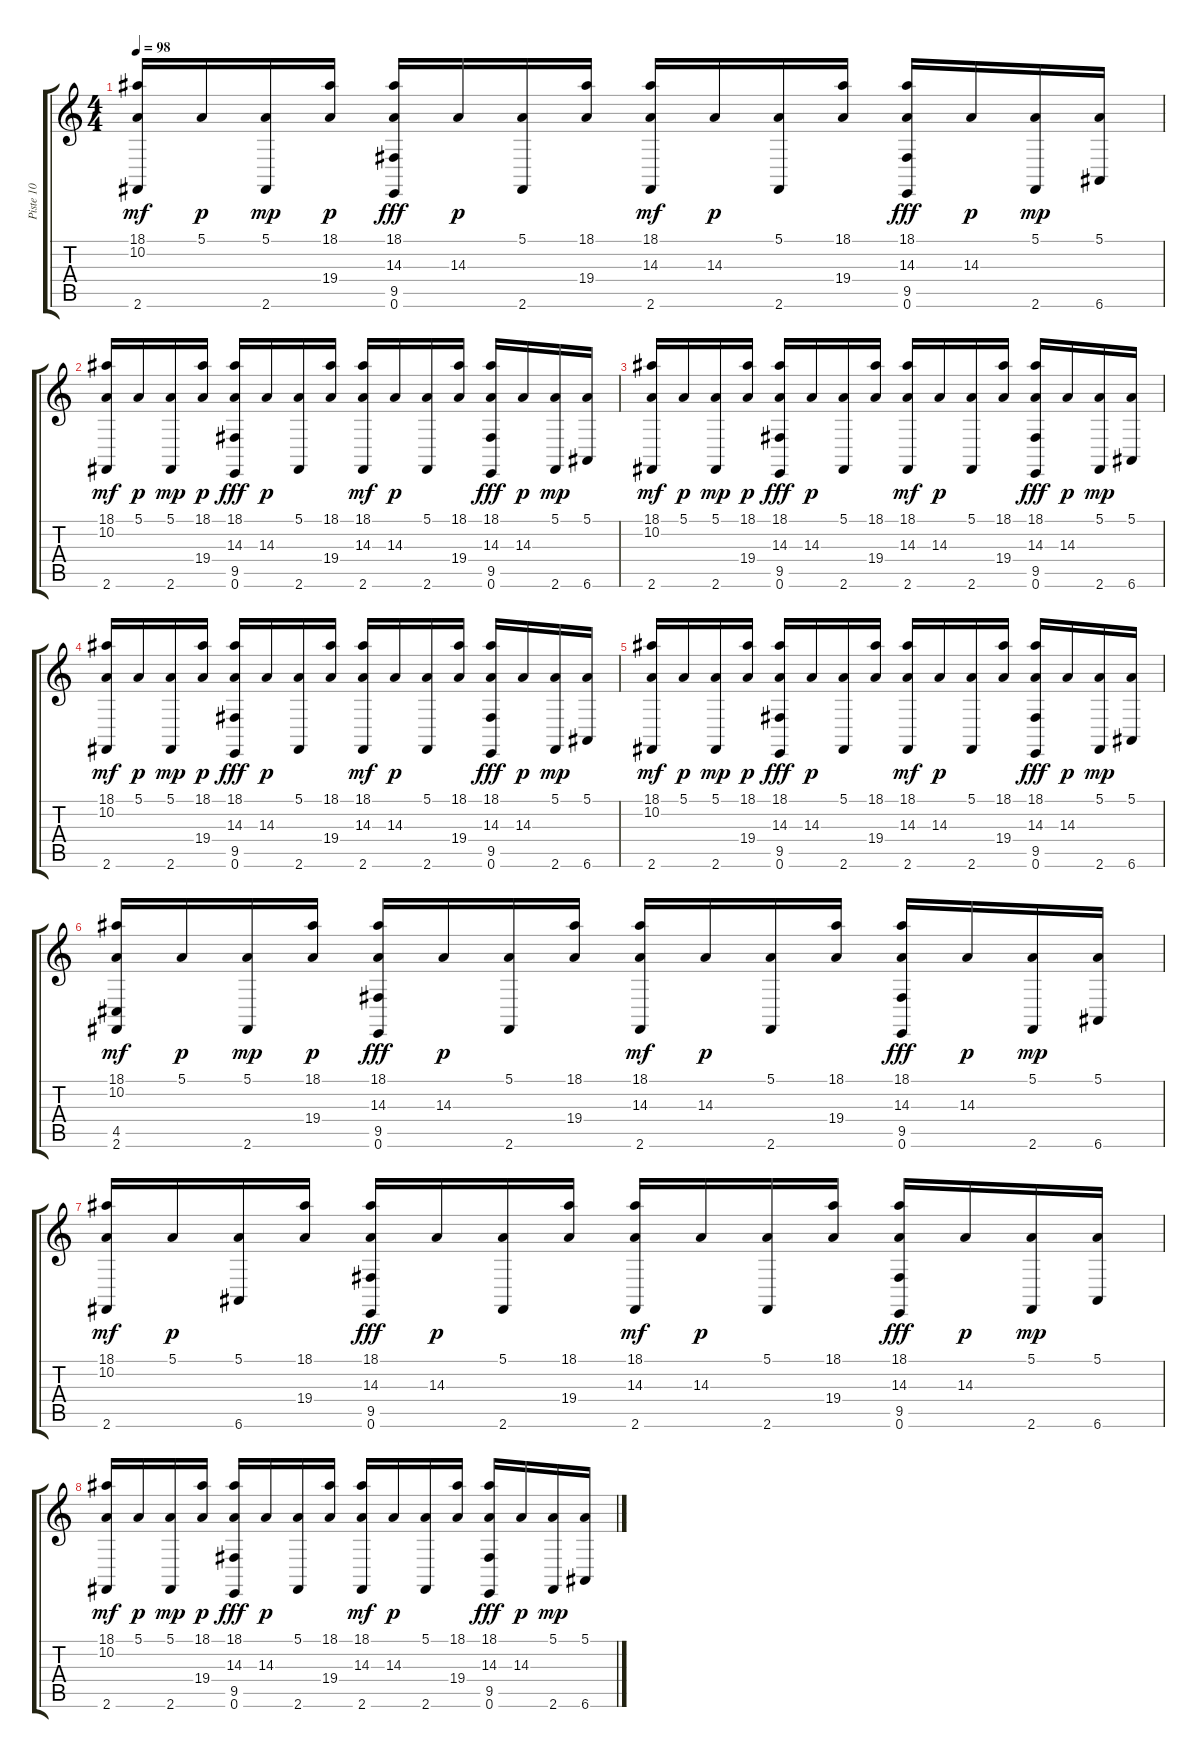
\track ("Piste 10" "Piste 10") {instrument synthdrum}
\staff {score tabs}
\tuning (E4 B3 G3 D3 A2 E2) {hide}
\ts (4 4)
\tempo 98
\clef g2
\ks c
(18.1 10.2 2.6).16{dy mf} 5.1.16{dy p} (5.1 2.6).16{dy mp} (18.1 19.4).16{dy p} (18.1 14.3 9.5 0.6).16{dy fff} 14.3.16{dy p} (5.1 2.6).16 (18.1 19.4).16 (18.1 14.3 2.6).16{dy mf} 14.3.16{dy p} (5.1 2.6).16 (18.1 19.4).16 (18.1 14.3 9.5 0.6).16{dy fff} 14.3.16{dy p} (5.1 2.6).16{dy mp} (5.1 6.6).16 |
(18.1 10.2 2.6).16{dy mf} 5.1.16{dy p} (5.1 2.6).16{dy mp} (18.1 19.4).16{dy p} (18.1 14.3 9.5 0.6).16{dy fff} 14.3.16{dy p} (5.1 2.6).16 (18.1 19.4).16 (18.1 14.3 2.6).16{dy mf} 14.3.16{dy p} (5.1 2.6).16 (18.1 19.4).16 (18.1 14.3 9.5 0.6).16{dy fff} 14.3.16{dy p} (5.1 2.6).16{dy mp} (5.1 6.6).16 |
(18.1 10.2 2.6).16{dy mf} 5.1.16{dy p} (5.1 2.6).16{dy mp} (18.1 19.4).16{dy p} (18.1 14.3 9.5 0.6).16{dy fff} 14.3.16{dy p} (5.1 2.6).16 (18.1 19.4).16 (18.1 14.3 2.6).16{dy mf} 14.3.16{dy p} (5.1 2.6).16 (18.1 19.4).16 (18.1 14.3 9.5 0.6).16{dy fff} 14.3.16{dy p} (5.1 2.6).16{dy mp} (5.1 6.6).16 |
(18.1 10.2 2.6).16{dy mf} 5.1.16{dy p} (5.1 2.6).16{dy mp} (18.1 19.4).16{dy p} (18.1 14.3 9.5 0.6).16{dy fff} 14.3.16{dy p} (5.1 2.6).16 (18.1 19.4).16 (18.1 14.3 2.6).16{dy mf} 14.3.16{dy p} (5.1 2.6).16 (18.1 19.4).16 (18.1 14.3 9.5 0.6).16{dy fff} 14.3.16{dy p} (5.1 2.6).16{dy mp} (5.1 6.6).16 |
(18.1 10.2 2.6).16{dy mf} 5.1.16{dy p} (5.1 2.6).16{dy mp} (18.1 19.4).16{dy p} (18.1 14.3 9.5 0.6).16{dy fff} 14.3.16{dy p} (5.1 2.6).16 (18.1 19.4).16 (18.1 14.3 2.6).16{dy mf} 14.3.16{dy p} (5.1 2.6).16 (18.1 19.4).16 (18.1 14.3 9.5 0.6).16{dy fff} 14.3.16{dy p} (5.1 2.6).16{dy mp} (5.1 6.6).16 |
(18.1 10.2 4.5 2.6).16{dy mf} 5.1.16{dy p} (5.1 2.6).16{dy mp} (18.1 19.4).16{dy p} (18.1 14.3 9.5 0.6).16{dy fff} 14.3.16{dy p} (5.1 2.6).16 (18.1 19.4).16 (18.1 14.3 2.6).16{dy mf} 14.3.16{dy p} (5.1 2.6).16 (18.1 19.4).16 (18.1 14.3 9.5 0.6).16{dy fff} 14.3.16{dy p} (5.1 2.6).16{dy mp} (5.1 6.6).16 |
(18.1 10.2 2.6).16{dy mf} 5.1.16{dy p} (5.1 6.6).16 (18.1 19.4).16 (18.1 14.3 9.5 0.6).16{dy fff} 14.3.16{dy p} (5.1 2.6).16 (18.1 19.4).16 (18.1 14.3 2.6).16{dy mf} 14.3.16{dy p} (5.1 2.6).16 (18.1 19.4).16 (18.1 14.3 9.5 0.6).16{dy fff} 14.3.16{dy p} (5.1 2.6).16{dy mp} (5.1 6.6).16 |
(18.1 10.2 2.6).16{dy mf} 5.1.16{dy p} (5.1 2.6).16{dy mp} (18.1 19.4).16{dy p} (18.1 14.3 9.5 0.6).16{dy fff} 14.3.16{dy p} (5.1 2.6).16 (18.1 19.4).16 (18.1 14.3 2.6).16{dy mf} 14.3.16{dy p} (5.1 2.6).16 (18.1 19.4).16 (18.1 14.3 9.5 0.6).16{dy fff} 14.3.16{dy p} (5.1 2.6).16{dy mp} (5.1 6.6).16
